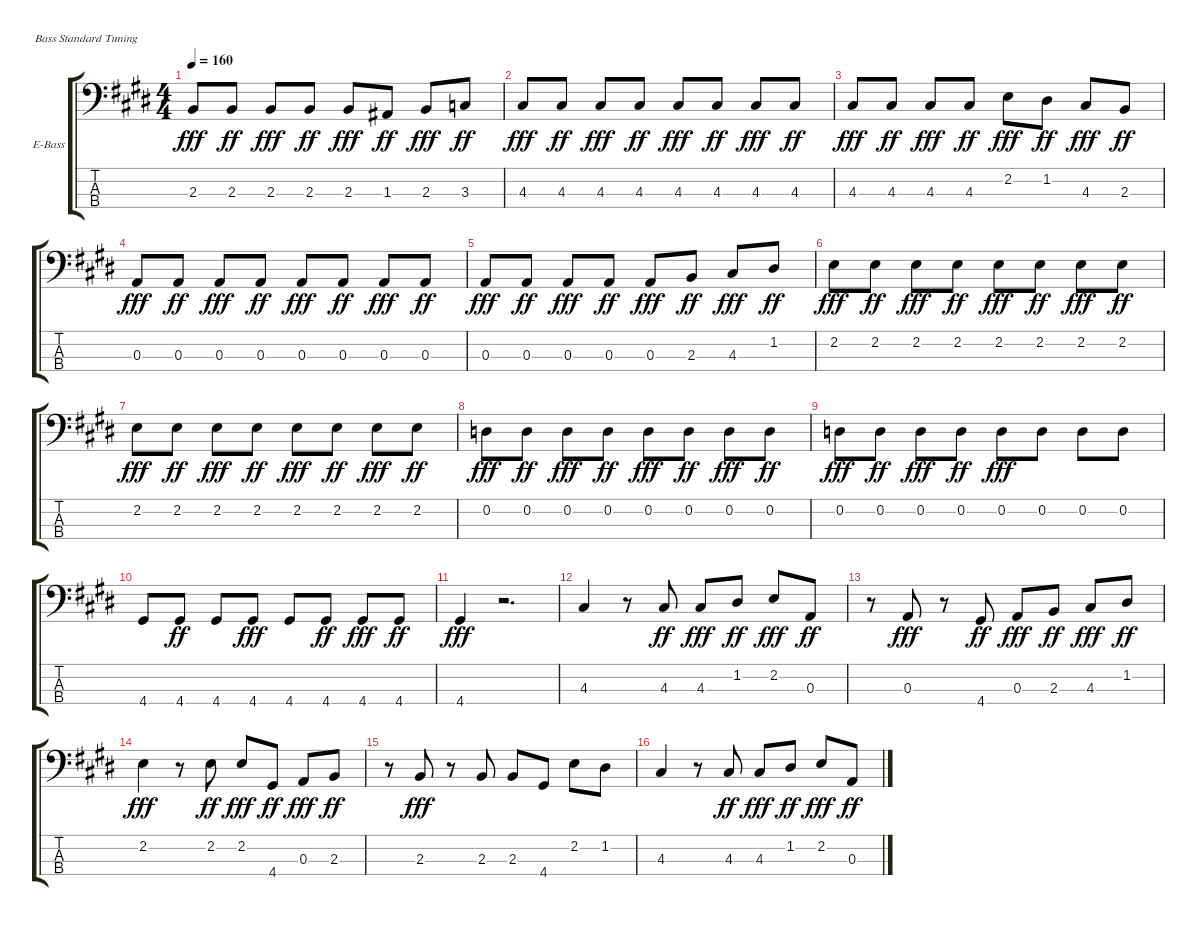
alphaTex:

\bracketExtendMode groupsimilarinstruments
\firstSystemTrackNameOrientation horizontal
\otherSystemsTrackNameOrientation horizontal
\track ("Bass" "E-Bass") {instrument electricbasspick}
\staff {score tabs}
\tuning (G2 D2 A1 E1)
\ts (4 4)
\tempo 160
\clef f4
\ks e
2.3.8{dy fff} 2.3.8{dy ff} 2.3.8{dy fff} 2.3.8{dy ff} 2.3.8{dy fff} 1.3.8{dy ff} 2.3.8{dy fff} 3.3.8{dy ff} |
4.3.8{dy fff} 4.3.8{dy ff} 4.3.8{dy fff} 4.3.8{dy ff} 4.3.8{dy fff} 4.3.8{dy ff} 4.3.8{dy fff} 4.3.8{dy ff} |
4.3.8{dy fff} 4.3.8{dy ff} 4.3.8{dy fff} 4.3.8{dy ff} 2.2.8{dy fff} 1.2.8{dy ff} 4.3.8{dy fff} 2.3.8{dy ff} |
0.3.8{dy fff} 0.3.8{dy ff} 0.3.8{dy fff} 0.3.8{dy ff} 0.3.8{dy fff} 0.3.8{dy ff} 0.3.8{dy fff} 0.3.8{dy ff} |
0.3.8{dy fff} 0.3.8{dy ff} 0.3.8{dy fff} 0.3.8{dy ff} 0.3.8{dy fff} 2.3.8{dy ff} 4.3.8{dy fff} 1.2.8{dy ff} |
2.2.8{dy fff} 2.2.8{dy ff} 2.2.8{dy fff} 2.2.8{dy ff} 2.2.8{dy fff} 2.2.8{dy ff} 2.2.8{dy fff} 2.2.8{dy ff} |
2.2.8{dy fff} 2.2.8{dy ff} 2.2.8{dy fff} 2.2.8{dy ff} 2.2.8{dy fff} 2.2.8{dy ff} 2.2.8{dy fff} 2.2.8{dy ff} |
0.2.8{dy fff} 0.2.8{dy ff} 0.2.8{dy fff} 0.2.8{dy ff} 0.2.8{dy fff} 0.2.8{dy ff} 0.2.8{dy fff} 0.2.8{dy ff} |
0.2.8{dy fff} 0.2.8{dy ff} 0.2.8{dy fff} 0.2.8{dy ff} 0.2.8{dy fff} 0.2.8 0.2.8 0.2.8 |
4.4.8 4.4.8{dy ff} 4.4.8 4.4.8{dy fff} 4.4.8 4.4.8{dy ff} 4.4.8{dy fff} 4.4.8{dy ff} |
4.4.4{dy fff} r.2{d} |
4.3.4 r.8 4.3.8{dy ff} 4.3.8{dy fff} 1.2.8{dy ff} 2.2.8{dy fff} 0.3.8{dy ff} |
r.8 0.3.8{dy fff} r.8 4.4.8{dy ff} 0.3.8{dy fff} 2.3.8{dy ff} 4.3.8{dy fff} 1.2.8{dy ff} |
2.2.4{dy fff} r.8 2.2.8{dy ff} 2.2.8{dy fff} 4.4.8{dy ff} 0.3.8{dy fff} 2.3.8{dy ff} |
r.8 2.3.8{dy fff} r.8 2.3.8 2.3.8 4.4.8 2.2.8 1.2.8 |
4.3.4 r.8 4.3.8{dy ff} 4.3.8{dy fff} 1.2.8{dy ff} 2.2.8{dy fff} 0.3.8{dy ff}
